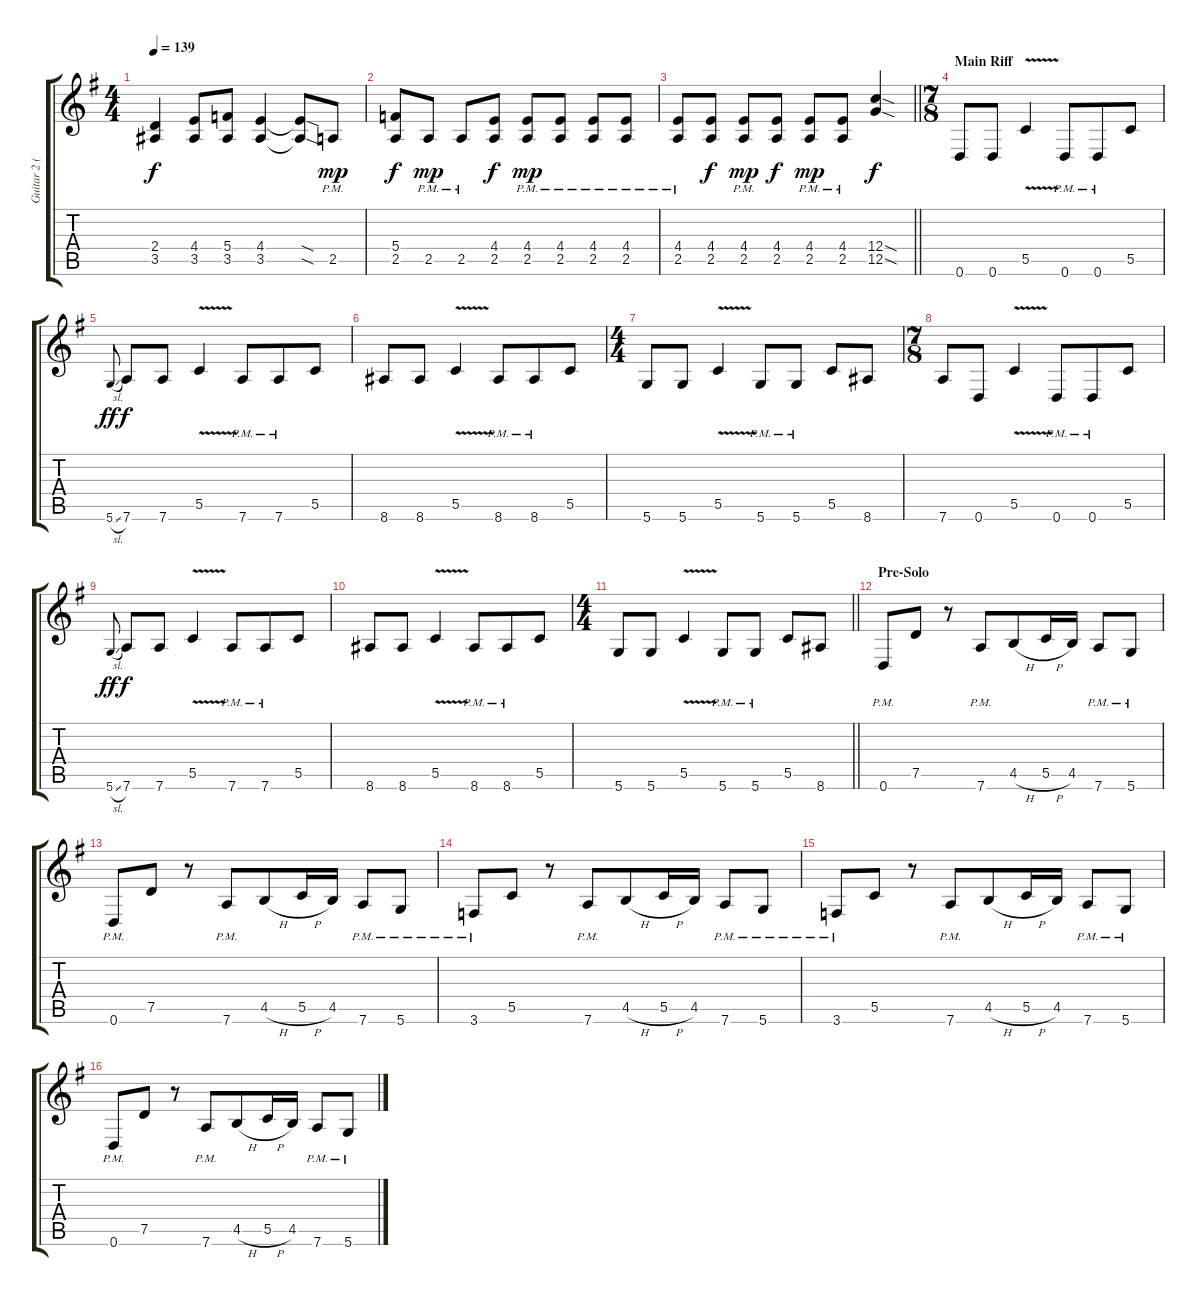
\track ("Guitar 2 (rhythm - right)" "Guitar 2 (") {instrument electricguitarclean}
\staff {score tabs}
\tuning (D4 A3 F3 C3 G2 D2) {hide}
\ts (4 4)
\tempo 139
\clef g2
\ks eminor
(2.4{t} 3.5{t}).4{dy f} (4.4 3.5).8 (5.4 3.5).8 (4.4 3.5).4 (4.4{sod t} 3.5{sod t}).8 2.5{pm}.8{dy mp} |
(5.4 2.5).8{dy f} 2.5{pm}.8{dy mp} 2.5{pm}.8 (4.4 2.5).8{dy f} (4.4{pm} 2.5{pm}).8{dy mp} (4.4{pm} 2.5{pm}).8 (4.4{pm} 2.5{pm}).8 (4.4{pm} 2.5{pm}).8 |
\barLineRight lightlight
(4.4{pm} 2.5{pm}).8 (4.4 2.5).8{dy f} (4.4{pm} 2.5{pm}).8{dy mp} (4.4 2.5).8{dy f} (4.4{pm} 2.5{pm}).8{dy mp} (4.4{pm} 2.5{pm}).8 (12.4{sod} 12.5{sod}).4{dy f} |
\ts (7 8)
\section ("" "Main Riff")
0.6.8{beam merge} 0.6.8 5.5{v}.4 0.6{pm}.8{beam merge} 0.6{pm}.8 5.5.8 |
5.6{sl}.8{gr onbeat dy ff} 7.6.8{dy f beam merge} 7.6.8 5.5{v}.4 7.6{pm}.8{beam merge} 7.6{pm}.8 5.5.8 |
8.6.8{beam merge} 8.6.8 5.5{v}.4 8.6{pm}.8{beam merge} 8.6{pm}.8 5.5.8 |
\ts (4 4)
5.6.8 5.6.8 5.5{v}.4 5.6{pm}.8 5.6{pm}.8{beam split} 5.5.8 8.6.8 |
\ts (7 8)
7.6.8{beam merge} 0.6.8 5.5{v}.4 0.6{pm}.8{beam merge} 0.6{pm}.8{beam merge} 5.5.8 |
5.6{sl}.8{gr onbeat dy ff} 7.6.8{dy f beam merge} 7.6.8 5.5{v}.4 7.6{pm}.8{beam merge} 7.6{pm}.8{beam merge} 5.5.8 |
8.6.8{beam merge} 8.6.8 5.5{v}.4 8.6{pm}.8{beam merge} 8.6{pm}.8{beam merge} 5.5.8 |
\ts (4 4)
\barLineRight lightlight
5.6.8 5.6.8 5.5{v}.4 5.6{pm}.8 5.6{pm}.8{beam split} 5.5.8 8.6.8 |
\section ("" "Pre-Solo")
0.6{pm}.8 7.5.8 r.8 7.6{pm}.8{beam merge} 4.5{h}.8 5.5{h}.16 4.5.16{beam split} 7.6{pm}.8 5.6{pm}.8 |
0.6{pm}.8 7.5.8 r.8 7.6{pm}.8{beam merge} 4.5{h}.8 5.5{h}.16 4.5.16{beam split} 7.6{pm}.8 5.6{pm}.8 |
3.6{pm}.8 5.5.8 r.8 7.6{pm}.8{beam merge} 4.5{h}.8 5.5{h}.16 4.5.16{beam split} 7.6{pm}.8 5.6{pm}.8 |
3.6{pm}.8 5.5.8 r.8 7.6{pm}.8{beam merge} 4.5{h}.8 5.5{h}.16 4.5.16{beam split} 7.6{pm}.8 5.6{pm}.8 |
0.6{pm}.8 7.5.8 r.8 7.6{pm}.8{beam merge} 4.5{h}.8 5.5{h}.16 4.5.16{beam split} 7.6{pm}.8 5.6{pm}.8
